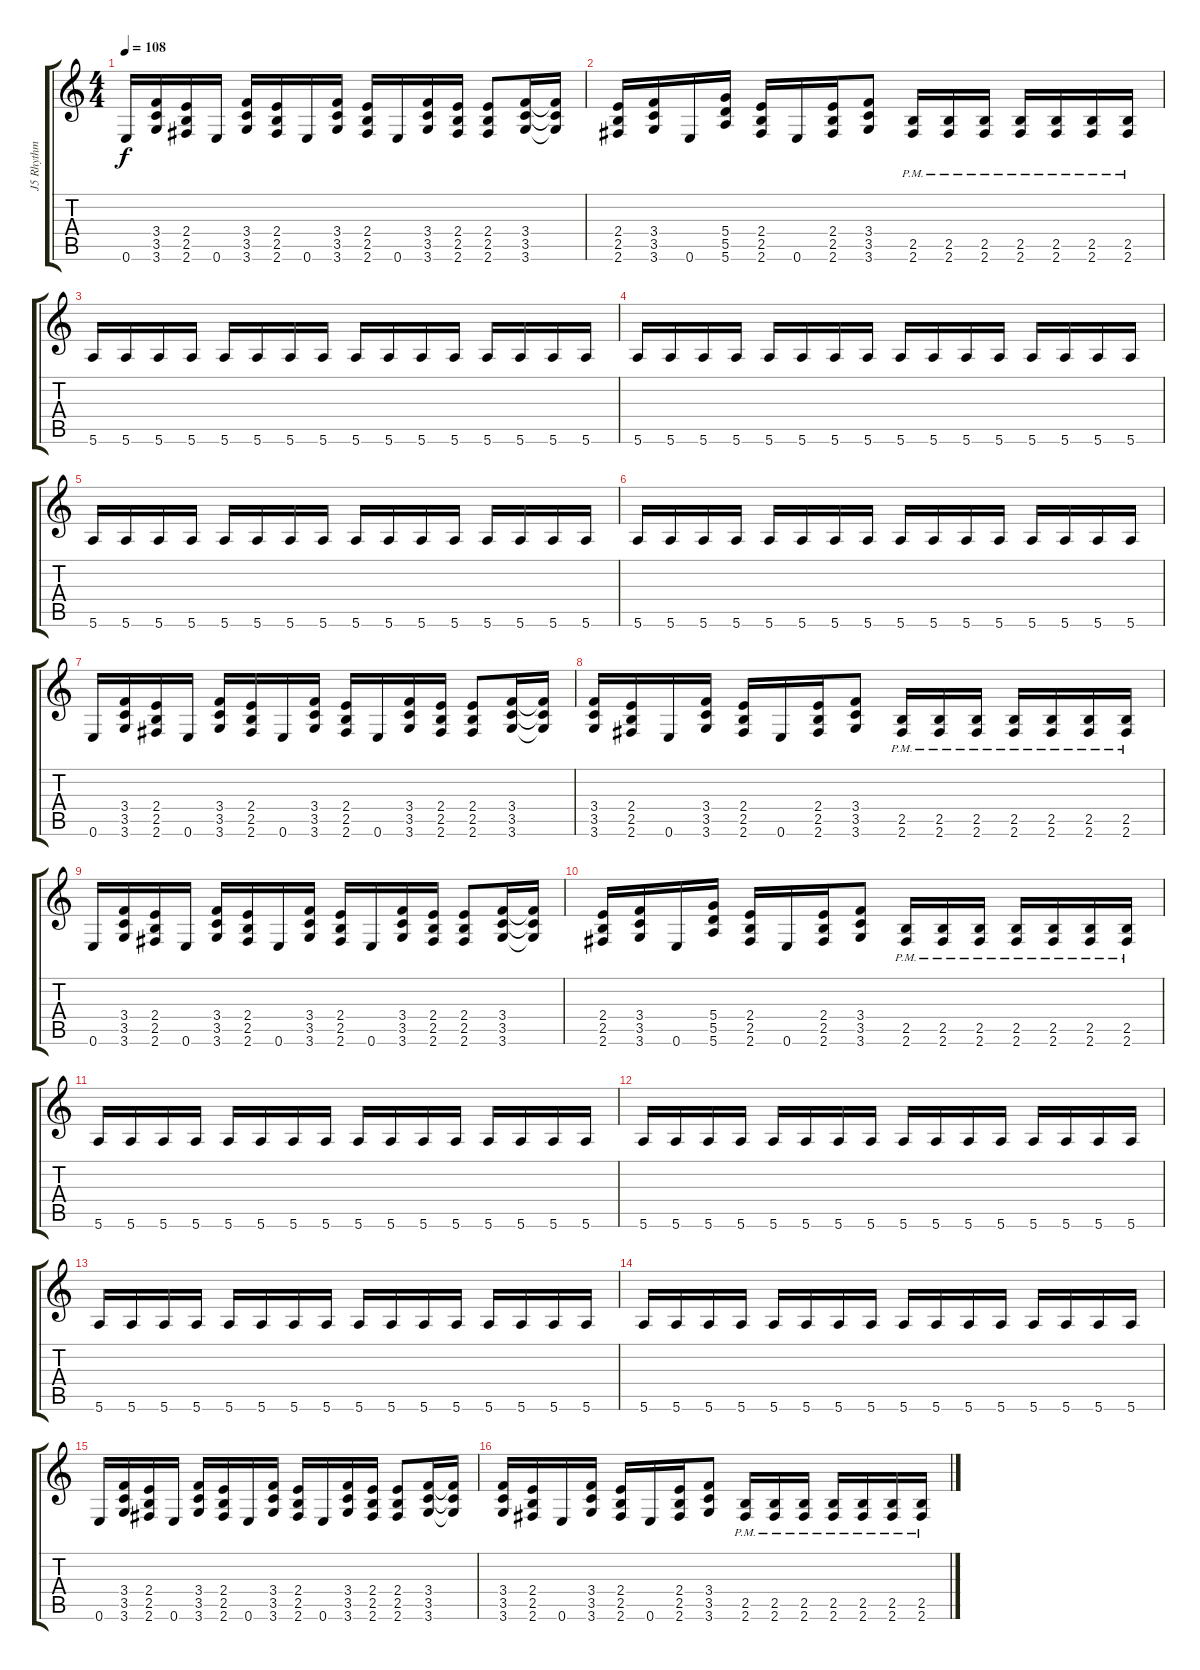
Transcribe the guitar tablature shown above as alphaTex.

\track ("J5 Rhythm" "J5 Rhythm") {instrument overdrivenguitar}
\staff {score tabs}
\tuning (E4 B3 G3 D3 A2 E2) {hide}
\ts (4 4)
\tempo 108
\clef g2
\ks c
0.6.16{dy f} (3.4 3.5 3.6).16 (2.4 2.5 2.6).16 0.6.16 (3.4 3.5 3.6).16 (2.4 2.5 2.6).16 0.6.16 (3.4 3.5 3.6).16 (2.4 2.5 2.6).16 0.6.16 (3.4 3.5 3.6).16 (2.4 2.5 2.6).16 (2.4 2.5 2.6).8 (3.4 3.5 3.6).16 (3.4{t} 3.5{t} 3.6{t}).16 |
(2.4 2.5 2.6).16 (3.4 3.5 3.6).16 0.6.16 (5.4 5.5 5.6).16 (2.4 2.5 2.6).16 0.6.16 (2.4 2.5 2.6).16 (3.4 3.5 3.6).8 (2.5{pm} 2.6{pm}).16 (2.5{pm} 2.6{pm}).16 (2.5{pm} 2.6{pm}).16 (2.5{pm} 2.6{pm}).16 (2.5{pm} 2.6{pm}).16 (2.5{pm} 2.6{pm}).16 (2.5{pm} 2.6{pm}).16 |
5.6.16 5.6.16 5.6.16 5.6.16 5.6.16 5.6.16 5.6.16 5.6.16 5.6.16 5.6.16 5.6.16 5.6.16 5.6.16 5.6.16 5.6.16 5.6.16 |
5.6.16 5.6.16 5.6.16 5.6.16 5.6.16 5.6.16 5.6.16 5.6.16 5.6.16 5.6.16 5.6.16 5.6.16 5.6.16 5.6.16 5.6.16 5.6.16 |
5.6.16 5.6.16 5.6.16 5.6.16 5.6.16 5.6.16 5.6.16 5.6.16 5.6.16 5.6.16 5.6.16 5.6.16 5.6.16 5.6.16 5.6.16 5.6.16 |
5.6.16 5.6.16 5.6.16 5.6.16 5.6.16 5.6.16 5.6.16 5.6.16 5.6.16 5.6.16 5.6.16 5.6.16 5.6.16 5.6.16 5.6.16 5.6.16 |
0.6.16 (3.4 3.5 3.6).16 (2.4 2.5 2.6).16 0.6.16 (3.4 3.5 3.6).16 (2.4 2.5 2.6).16 0.6.16 (3.4 3.5 3.6).16 (2.4 2.5 2.6).16 0.6.16 (3.4 3.5 3.6).16 (2.4 2.5 2.6).16 (2.4 2.5 2.6).8 (3.4 3.5 3.6).16 (3.4{t} 3.5{t} 3.6{t}).16 |
(3.4 3.5 3.6).16 (2.4 2.5 2.6).16 0.6.16 (3.4 3.5 3.6).16 (2.4 2.5 2.6).16 0.6.16 (2.4 2.5 2.6).16 (3.4 3.5 3.6).8 (2.5{pm} 2.6{pm}).16 (2.5{pm} 2.6{pm}).16 (2.5{pm} 2.6{pm}).16 (2.5{pm} 2.6{pm}).16 (2.5{pm} 2.6{pm}).16 (2.5{pm} 2.6{pm}).16 (2.5{pm} 2.6{pm}).16 |
0.6.16 (3.4 3.5 3.6).16 (2.4 2.5 2.6).16 0.6.16 (3.4 3.5 3.6).16 (2.4 2.5 2.6).16 0.6.16 (3.4 3.5 3.6).16 (2.4 2.5 2.6).16 0.6.16 (3.4 3.5 3.6).16 (2.4 2.5 2.6).16 (2.4 2.5 2.6).8 (3.4 3.5 3.6).16 (3.4{t} 3.5{t} 3.6{t}).16 |
(2.4 2.5 2.6).16 (3.4 3.5 3.6).16 0.6.16 (5.4 5.5 5.6).16 (2.4 2.5 2.6).16 0.6.16 (2.4 2.5 2.6).16 (3.4 3.5 3.6).8 (2.5{pm} 2.6{pm}).16 (2.5{pm} 2.6{pm}).16 (2.5{pm} 2.6{pm}).16 (2.5{pm} 2.6{pm}).16 (2.5{pm} 2.6{pm}).16 (2.5{pm} 2.6{pm}).16 (2.5{pm} 2.6{pm}).16 |
5.6.16 5.6.16 5.6.16 5.6.16 5.6.16 5.6.16 5.6.16 5.6.16 5.6.16 5.6.16 5.6.16 5.6.16 5.6.16 5.6.16 5.6.16 5.6.16 |
5.6.16 5.6.16 5.6.16 5.6.16 5.6.16 5.6.16 5.6.16 5.6.16 5.6.16 5.6.16 5.6.16 5.6.16 5.6.16 5.6.16 5.6.16 5.6.16 |
5.6.16 5.6.16 5.6.16 5.6.16 5.6.16 5.6.16 5.6.16 5.6.16 5.6.16 5.6.16 5.6.16 5.6.16 5.6.16 5.6.16 5.6.16 5.6.16 |
5.6.16 5.6.16 5.6.16 5.6.16 5.6.16 5.6.16 5.6.16 5.6.16 5.6.16 5.6.16 5.6.16 5.6.16 5.6.16 5.6.16 5.6.16 5.6.16 |
0.6.16 (3.4 3.5 3.6).16 (2.4 2.5 2.6).16 0.6.16 (3.4 3.5 3.6).16 (2.4 2.5 2.6).16 0.6.16 (3.4 3.5 3.6).16 (2.4 2.5 2.6).16 0.6.16 (3.4 3.5 3.6).16 (2.4 2.5 2.6).16 (2.4 2.5 2.6).8 (3.4 3.5 3.6).16 (3.4{t} 3.5{t} 3.6{t}).16 |
(3.4 3.5 3.6).16 (2.4 2.5 2.6).16 0.6.16 (3.4 3.5 3.6).16 (2.4 2.5 2.6).16 0.6.16 (2.4 2.5 2.6).16 (3.4 3.5 3.6).8 (2.5{pm} 2.6{pm}).16 (2.5{pm} 2.6{pm}).16 (2.5{pm} 2.6{pm}).16 (2.5{pm} 2.6{pm}).16 (2.5{pm} 2.6{pm}).16 (2.5{pm} 2.6{pm}).16 (2.5{pm} 2.6{pm}).16
